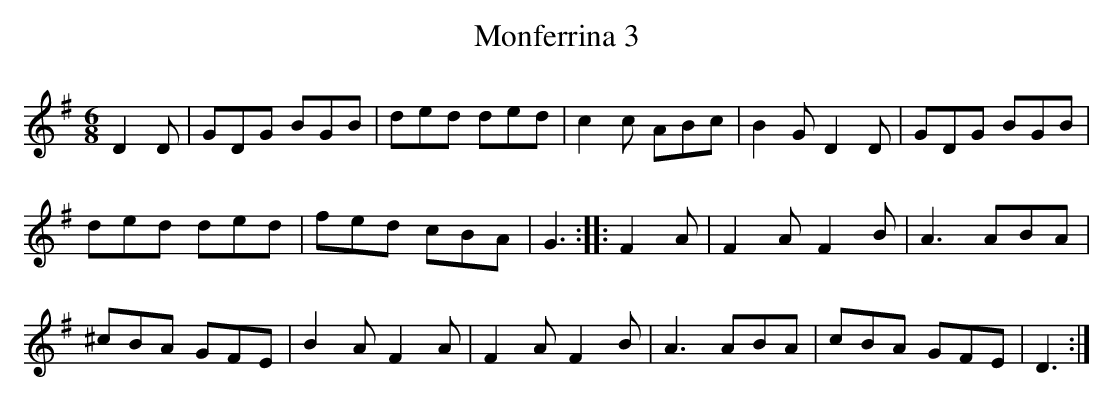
X:1
T:Monferrina 3
L:1/8
M:6/8
K:G
D2D | GDG BGB | ded ded | c2c ABc | B2G D2D | GDG BGB |
ded ded | fed cBA | G3 :: F2A | F2A F2B | A3 ABA |
^cBA GFE | B2A F2A | F2A F2B | A3 ABA | cBA GFE | D3 :|
